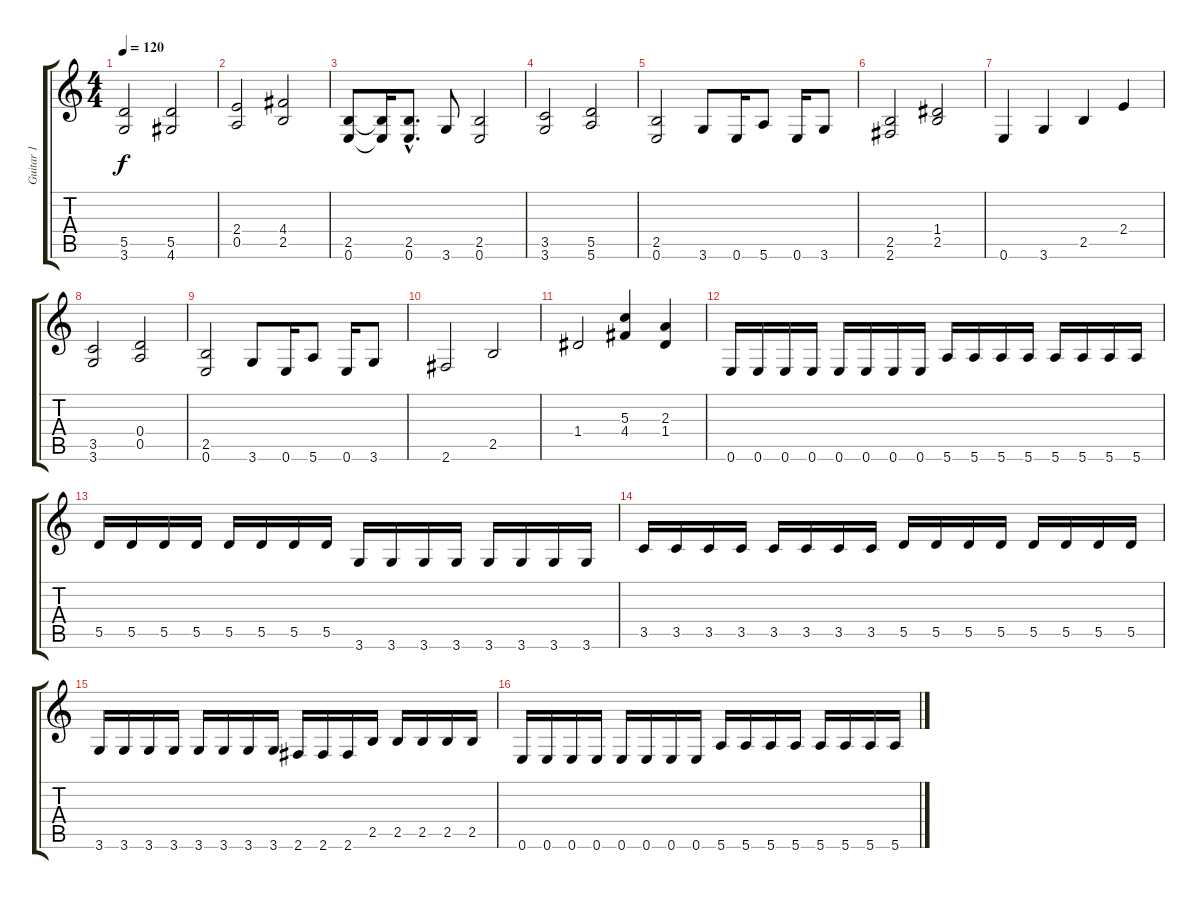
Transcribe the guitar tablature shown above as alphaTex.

\track ("Guitar 1" "Guitar 1") {instrument distortionguitar}
\staff {score tabs}
\tuning (E4 B3 G3 D3 A2 E2) {hide}
\ts (4 4)
\tempo 120
\clef g2
\ks c
(5.5 3.6).2{dy f} (5.5 4.6).2 |
(2.4 0.5).2 (4.4 2.5).2 |
(2.5 0.6).8 (2.5{t} 0.6{t}).16 (2.5{hac} 0.6{hac}).8{d} 3.6.8 (2.5 0.6).2 |
(3.5 3.6).2 (5.5 5.6).2 |
(2.5 0.6).2 3.6.8 0.6.16 5.6.8 0.6.16 3.6.8 |
(2.5 2.6).2 (1.4 2.5).2 |
0.6.4 3.6.4 2.5.4 2.4.4 |
(3.5 3.6).2 (0.4 0.5).2 |
(2.5 0.6).2 3.6.8 0.6.16 5.6.8 0.6.16 3.6.8 |
2.6.2 2.5.2 |
1.4.2 (5.3 4.4).4 (2.3 1.4).4 |
0.6.16 0.6.16 0.6.16 0.6.16 0.6.16 0.6.16 0.6.16 0.6.16 5.6.16 5.6.16 5.6.16 5.6.16 5.6.16 5.6.16 5.6.16 5.6.16 |
5.5.16 5.5.16 5.5.16 5.5.16 5.5.16 5.5.16 5.5.16 5.5.16 3.6.16 3.6.16 3.6.16 3.6.16 3.6.16 3.6.16 3.6.16 3.6.16 |
3.5.16 3.5.16 3.5.16 3.5.16 3.5.16 3.5.16 3.5.16 3.5.16 5.5.16 5.5.16 5.5.16 5.5.16 5.5.16 5.5.16 5.5.16 5.5.16 |
3.6.16 3.6.16 3.6.16 3.6.16 3.6.16 3.6.16 3.6.16 3.6.16 2.6.16 2.6.16 2.6.16 2.5.16 2.5.16 2.5.16 2.5.16 2.5.16 |
0.6.16 0.6.16 0.6.16 0.6.16 0.6.16 0.6.16 0.6.16 0.6.16 5.6.16 5.6.16 5.6.16 5.6.16 5.6.16 5.6.16 5.6.16 5.6.16
